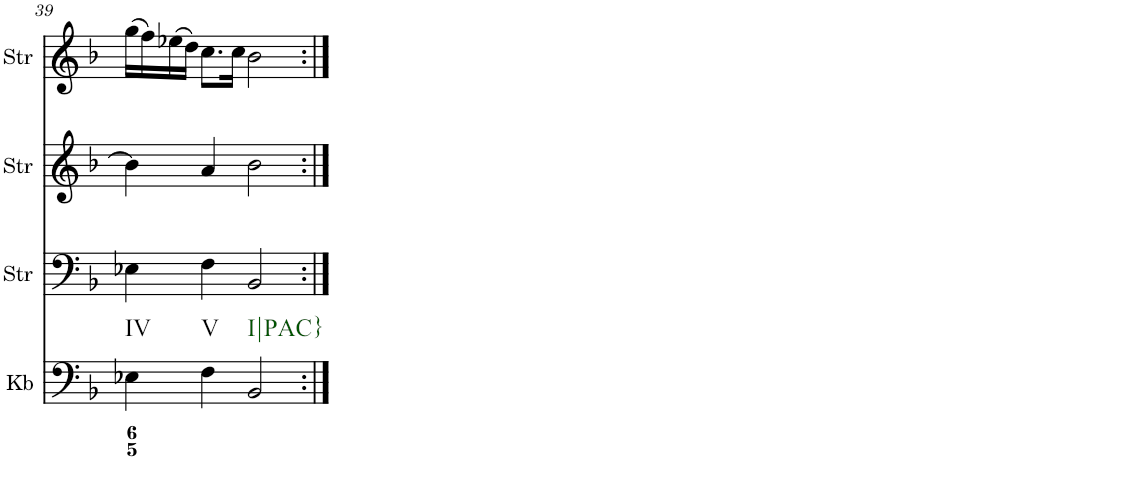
**kern	**kern	**kern	**kern
*part4	*part3	*part2	*part1
*staff4	*staff3	*staff2	*staff1
*I"Keyboard	*I"StringInstrument	*I"StringInstrument	*I"StringInstrument
*I'Kb	*I'Str	*I'Str	*I'Str
!!LO:PB:g=z
*clefF4	*clefF4	*clefG2	*clefG2
*k[b-]	*k[b-]	*k[b-]	*k[b-]
*M4/4	*M4/4	*M4/4	*M4/4
=39	=39	=39	=39
!LO:TX:b:t=IV	!	!	!
4E-X\	4E-X\	4b-\]	(16gg\LL
.	.	.	16ff\)
.	.	.	(16ee-X\
.	.	.	16dd\JJ)
!LO:TX:b:t=V	!	!	!
4F\	4F\	4a/	8.cc\L
.	.	.	16cc\Jk
!LO:TX:b:t=I|PAC}	!	!	!
2BB-/	2BB-/	2b-\	2b-\
=:|!	=:|!	=:|!	=:|!
*-	*-	*-	*-
